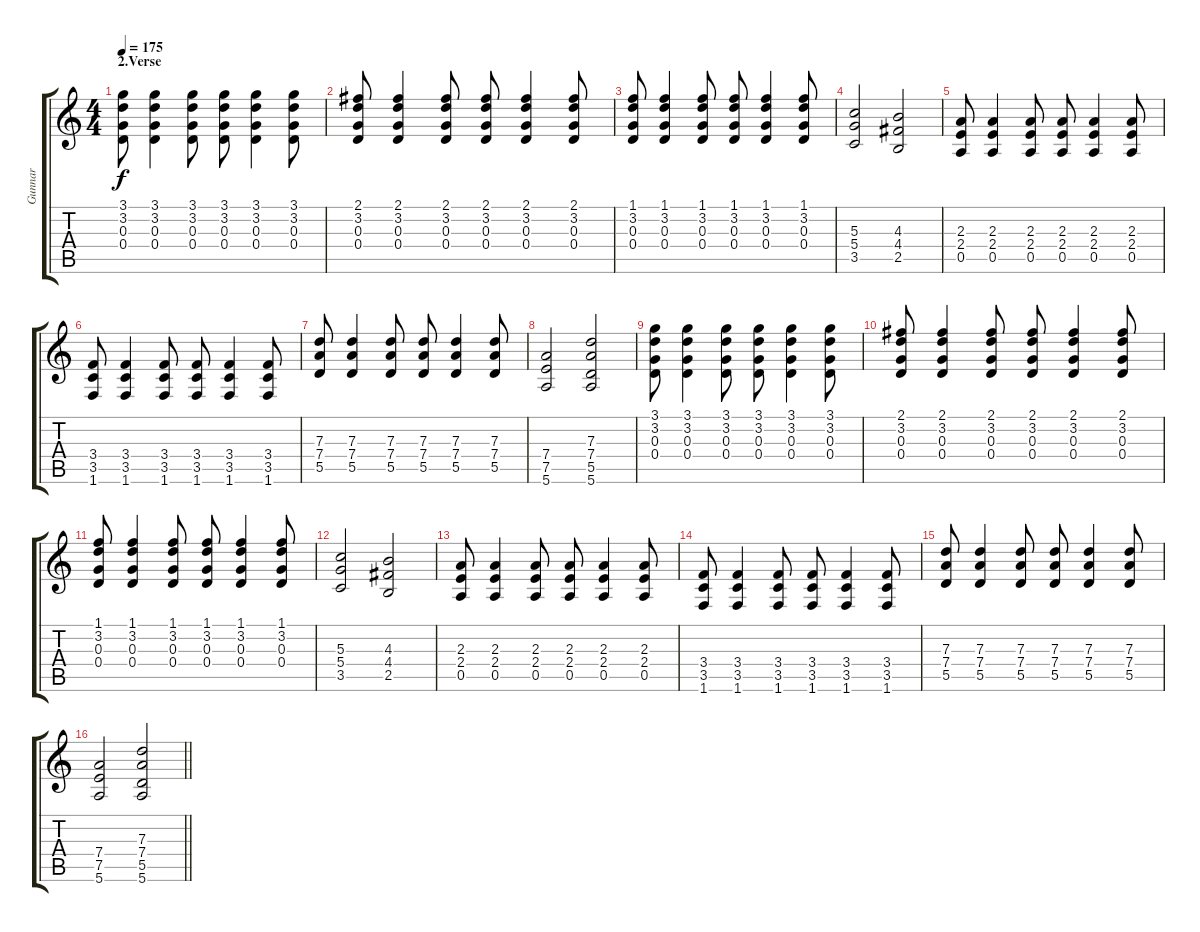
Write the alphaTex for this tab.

\track ("Gunnar" "Gunnar") {instrument electricguitarclean}
\staff {score tabs}
\tuning (E4 B3 G3 D3 A2 E2) {hide}
\ts (4 4)
\section ("" "2.Verse")
\tempo 175
\clef g2
\ks c
(3.1 3.2 0.3 0.4).8{dy f} (3.1 3.2 0.3 0.4).4 (3.1 3.2 0.3 0.4).8 (3.1 3.2 0.3 0.4).8 (3.1 3.2 0.3 0.4).4 (3.1 3.2 0.3 0.4).8 |
(2.1 3.2 0.3 0.4).8 (2.1 3.2 0.3 0.4).4 (2.1 3.2 0.3 0.4).8 (2.1 3.2 0.3 0.4).8 (2.1 3.2 0.3 0.4).4 (2.1 3.2 0.3 0.4).8 |
(1.1 3.2 0.3 0.4).8 (1.1 3.2 0.3 0.4).4 (1.1 3.2 0.3 0.4).8 (1.1 3.2 0.3 0.4).8 (1.1 3.2 0.3 0.4).4 (1.1 3.2 0.3 0.4).8 |
(5.3 5.4 3.5).2 (4.3 4.4 2.5).2 |
(2.3 2.4 0.5).8 (2.3 2.4 0.5).4 (2.3 2.4 0.5).8 (2.3 2.4 0.5).8 (2.3 2.4 0.5).4 (2.3 2.4 0.5).8 |
(3.4 3.5 1.6).8 (3.4 3.5 1.6).4 (3.4 3.5 1.6).8 (3.4 3.5 1.6).8 (3.4 3.5 1.6).4 (3.4 3.5 1.6).8 |
(7.3 7.4 5.5).8 (7.3 7.4 5.5).4 (7.3 7.4 5.5).8 (7.3 7.4 5.5).8 (7.3 7.4 5.5).4 (7.3 7.4 5.5).8 |
(7.4 7.5 5.6).2 (7.3 7.4 5.5 5.6).2 |
(3.1 3.2 0.3 0.4).8 (3.1 3.2 0.3 0.4).4 (3.1 3.2 0.3 0.4).8 (3.1 3.2 0.3 0.4).8 (3.1 3.2 0.3 0.4).4 (3.1 3.2 0.3 0.4).8 |
(2.1 3.2 0.3 0.4).8 (2.1 3.2 0.3 0.4).4 (2.1 3.2 0.3 0.4).8 (2.1 3.2 0.3 0.4).8 (2.1 3.2 0.3 0.4).4 (2.1 3.2 0.3 0.4).8 |
(1.1 3.2 0.3 0.4).8 (1.1 3.2 0.3 0.4).4 (1.1 3.2 0.3 0.4).8 (1.1 3.2 0.3 0.4).8 (1.1 3.2 0.3 0.4).4 (1.1 3.2 0.3 0.4).8 |
(5.3 5.4 3.5).2 (4.3 4.4 2.5).2 |
(2.3 2.4 0.5).8 (2.3 2.4 0.5).4 (2.3 2.4 0.5).8 (2.3 2.4 0.5).8 (2.3 2.4 0.5).4 (2.3 2.4 0.5).8 |
(3.4 3.5 1.6).8 (3.4 3.5 1.6).4 (3.4 3.5 1.6).8 (3.4 3.5 1.6).8 (3.4 3.5 1.6).4 (3.4 3.5 1.6).8 |
(7.3 7.4 5.5).8 (7.3 7.4 5.5).4 (7.3 7.4 5.5).8 (7.3 7.4 5.5).8 (7.3 7.4 5.5).4 (7.3 7.4 5.5).8 |
\barLineRight lightlight
(7.4 7.5 5.6).2 (7.3 7.4 5.5 5.6).2
